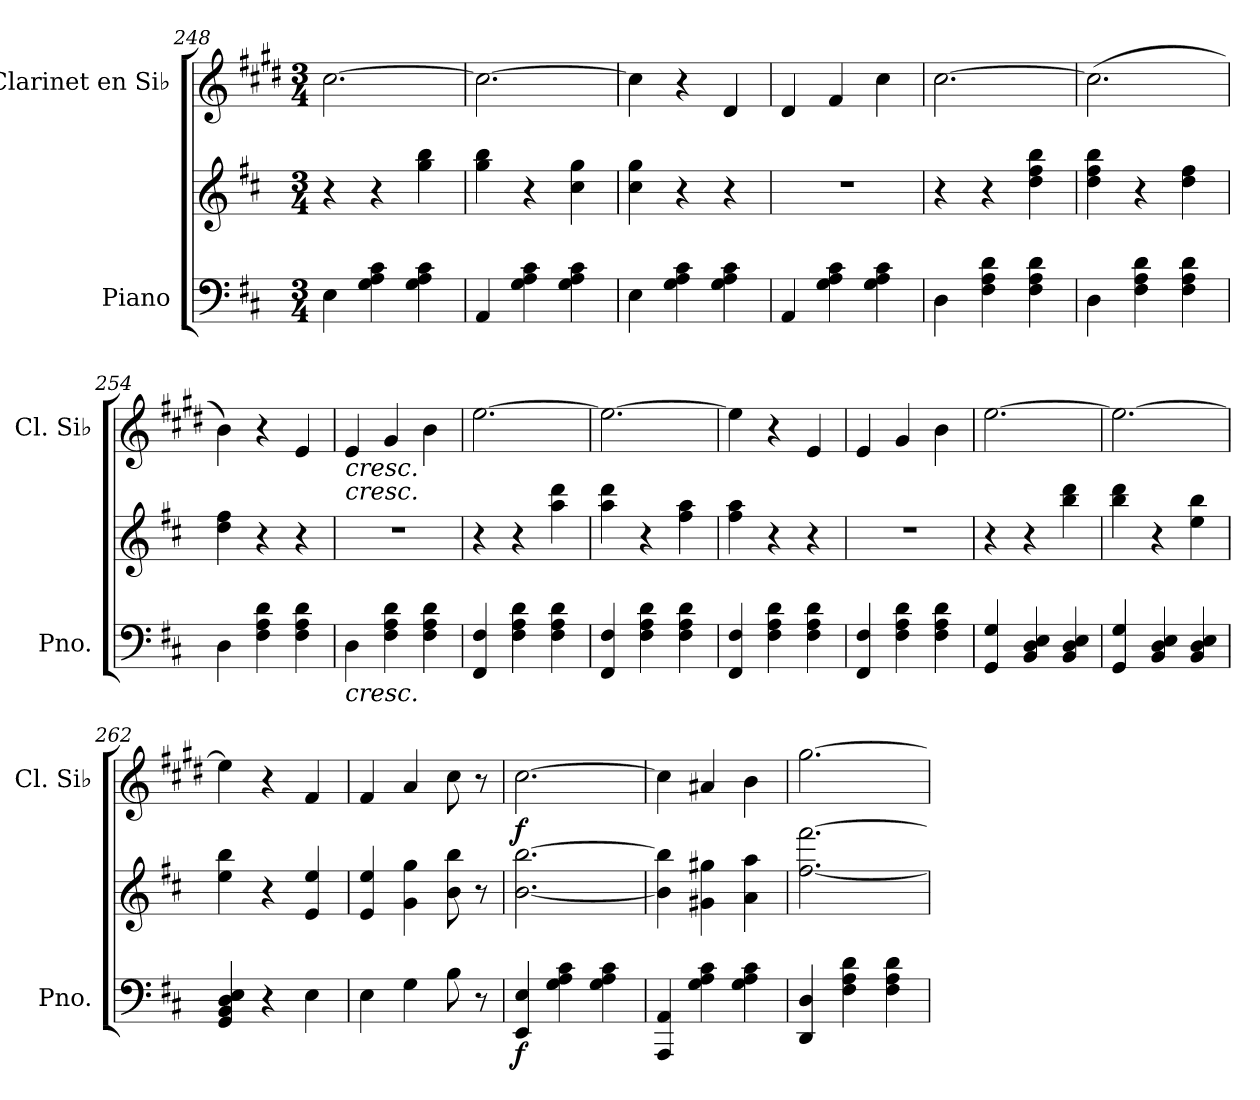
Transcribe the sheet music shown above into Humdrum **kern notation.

**kern	**kern	**dynam	**kern	**dynam
*part2	*part2	*part2	*part1	*part1
*staff3	*staff2	*staff2/3	*staff1	*staff1
*I"Piano	*	*	*I"Clarinet en Si♭	*
*I'Pno.	*	*	*I'Cl. Si♭	*
!!LO:LB:g=z
*clefF4	*clefG2	*	*clefG2	*
*	*	*	*ITrd1c2	*
*k[f#c#]	*k[f#c#]	*	*k[f#c#]	*
*M3/4	*M3/4	*	*M3/4	*
=248	=248	=248	=248	=248
4E\	4r	.	[2.b\	.
4G\ 4A\ 4c#\	4r	.	.	.
4G\ 4A\ 4c#\	4gg\ 4bb\	.	.	.
=249	=249	=249	=249	=249
4AA/	4gg\ 4bb\	.	2.b\_	.
4G\ 4A\ 4c#\	4r	.	.	.
4G\ 4A\ 4c#\	4cc#\ 4gg\	.	.	.
=250	=250	=250	=250	=250
4E\	4cc#\ 4gg\	.	4b\]	.
4G\ 4A\ 4c#\	4r	.	4r	.
4G\ 4A\ 4c#\	4r	.	4c#/	.
=251	=251	=251	=251	=251
4AA/	2.r	.	4c#/	.
4G\ 4A\ 4c#\	.	.	4e/	.
4G\ 4A\ 4c#\	.	.	4b\	.
=252	=252	=252	=252	=252
4D\	4r	.	[2.b\	.
4F#\ 4A\ 4d\	4r	.	.	.
4F#\ 4A\ 4d\	4dd\ 4ff#\ 4bb\	.	.	.
=253	=253	=253	=253	=253
4D\	4dd\ 4ff#\ 4bb\	.	(>2.b\]	.
4F#\ 4A\ 4d\	4r	.	.	.
4F#\ 4A\ 4d\	4dd\ 4ff#\	.	.	.
=254	=254	=254	=254	=254
4D\	4dd\ 4ff#\	.	4a\)	.
4F#\ 4A\ 4d\	4r	.	4r	.
4F#\ 4A\ 4d\	4r	.	4d/	.
=255	=255	=255	=255	=255
!	!	!	!LO:TX:b:i:t=cresc.	!
!	!	!	!LO:TX:b:i:t=cresc.	!
!LO:TX:b:i:t=cresc.	!	!	!	!
4D\	2.r	.	4d/	.
4F#\ 4A\ 4d\	.	.	4f#/	.
4F#\ 4A\ 4d\	.	.	4a\	.
=256	=256	=256	=256	=256
4FF#/ 4F#/	4r	.	[2.dd\	.
4F#\ 4A\ 4d\	4r	.	.	.
4F#\ 4A\ 4d\	4aa\ 4ddd\	.	.	.
!!LO:PB:g=z
=257	=257	=257	=257	=257
4FF#/ 4F#/	4aa\ 4ddd\	.	2.dd\_	.
4F#\ 4A\ 4d\	4r	.	.	.
4F#\ 4A\ 4d\	4ff#\ 4aa\	.	.	.
=258	=258	=258	=258	=258
4FF#/ 4F#/	4ff#\ 4aa\	.	4dd\]	.
4F#\ 4A\ 4d\	4r	.	4r	.
4F#\ 4A\ 4d\	4r	.	4d/	.
=259	=259	=259	=259	=259
4FF#/ 4F#/	2.r	.	4d/	.
4F#\ 4A\ 4d\	.	.	4f#/	.
4F#\ 4A\ 4d\	.	.	4a\	.
=260	=260	=260	=260	=260
4GG/ 4G/	4r	.	[2.dd\	.
4BB/ 4D/ 4E/	4r	.	.	.
4BB/ 4D/ 4E/	4bb\ 4ddd\	.	.	.
=261	=261	=261	=261	=261
4GG/ 4G/	4bb\ 4ddd\	.	2.dd\_	.
4BB/ 4D/ 4E/	4r	.	.	.
4BB/ 4D/ 4E/	4ee\ 4bb\	.	.	.
=262	=262	=262	=262	=262
4GG/ 4BB/ 4D/ 4E/	4ee\ 4bb\	.	4dd\]	.
4r	4r	.	4r	.
4E\	4e/ 4ee/	.	4e/	.
=263	=263	=263	=263	=263
4E\	4e/ 4ee/	.	4e/	.
4G\	4g\ 4gg\	.	4g/	.
8B\	8b\ 8bb\	.	8b\	.
8r	8r	.	8r	.
=264	=264	=264	=264	=264
!	!	!LO:DY:b=2	!	!LO:DY:b
4EE/ 4E/	[2.b\ [2.bb\	f	[2.b\	f
4G\ 4A\ 4c#\	.	.	.	.
4G\ 4A\ 4c#\	.	.	.	.
=265	=265	=265	=265	=265
4AAA/ 4AA/	4b\] 4bb\]	.	4b\]	.
4G\ 4A\ 4c#\	4g#X\ 4gg#X\	.	4g#X/	.
4G\ 4A\ 4c#\	4a\ 4aa\	.	4a\	.
!!LO:LB:g=z
=266	=266	=266	=266	=266
4DD/ 4D/	[2.ff#\ [2.fff#\	.	[2.ff#\	.
4F#\ 4A\ 4d\	.	.	.	.
4F#\ 4A\ 4d\	.	.	.	.
=	=	=	=	=
*-	*-	*-	*-	*-
